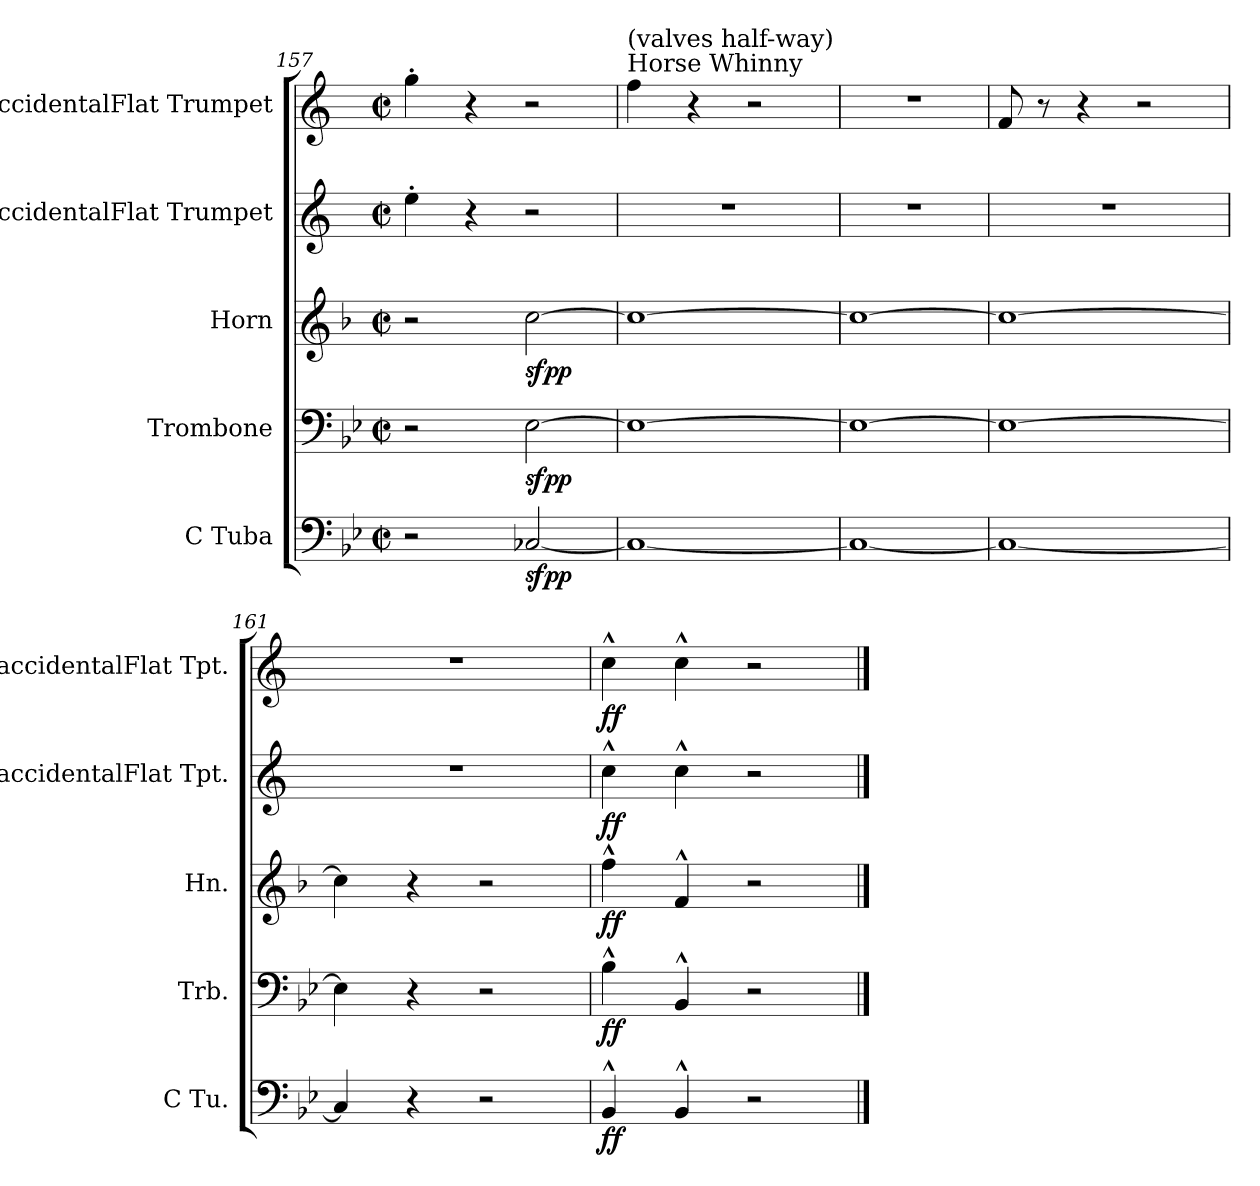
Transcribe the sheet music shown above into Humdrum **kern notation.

**kern	**dynam	**kern	**dynam	**kern	**dynam	**kern	**dynam	**kern	**dynam
*part5	*part5	*part4	*part4	*part3	*part3	*part2	*part2	*part1	*part1
*staff5	*staff5	*staff4	*staff4	*staff3	*staff3	*staff2	*staff2	*staff1	*staff1
*I"C Tuba	*	*I"Trombone	*	*I"Horn	*	*I"BaccidentalFlat Trumpet	*	*I"BaccidentalFlat Trumpet	*
*I'C Tu.	*	*I'Trb.	*	*I'Hn.	*	*I'BaccidentalFlat Tpt.	*	*I'BaccidentalFlat Tpt.	*
*clefF4	*	*clefF4	*	*clefG2	*	*clefG2	*	*clefG2	*
*	*	*	*	*ITrd4c7	*	*ITrd1c2	*	*ITrd1c2	*
*k[b-e-]	*	*k[b-e-]	*	*k[b-e-]	*	*k[b-e-]	*	*k[b-e-]	*
*M4/4	*	*M4/4	*	*M4/4	*	*M4/4	*	*M4/4	*
*met(c|)	*	*met(c|)	*	*met(c|)	*	*met(c|)	*	*met(c|)	*
=157	=157	=157	=157	=157	=157	=157	=157	=157	=157
2r	.	2r	.	2r	.	4dd'\	.	4ff'\	.
.	.	.	.	.	.	4r	.	4r	.
!	!LO:DY:b	!	!LO:DY:b	!	!LO:DY:b	!	!	!	!
[2C-X/	sfpp	[2E-\	sfpp	[2f\	sfpp	2r	.	2r	.
=158	=158	=158	=158	=158	=158	=158	=158	=158	=158
!	!	!	!	!	!	!	!	!LO:TX:a:t=Horse Whinny	!
!	!	!	!	!	!	!	!	!LO:TX:a:t=(valves half-way)	!
1C-_	.	1E-_	.	1f_	.	1r	.	4ee-\	.
.	.	.	.	.	.	.	.	4r	.
.	.	.	.	.	.	.	.	2r	.
=159	=159	=159	=159	=159	=159	=159	=159	=159	=159
1C-_	.	1E-_	.	1f_	.	1r	.	1r	.
=160	=160	=160	=160	=160	=160	=160	=160	=160	=160
1C-_	.	1E-_	.	1f_	.	1r	.	8e-/	.
.	.	.	.	.	.	.	.	8r	.
.	.	.	.	.	.	.	.	4r	.
.	.	.	.	.	.	.	.	2r	.
=161	=161	=161	=161	=161	=161	=161	=161	=161	=161
4C-/]	.	4E-\]	.	4f\]	.	1r	.	1r	.
4r	.	4r	.	4r	.	.	.	.	.
2r	.	2r	.	2r	.	.	.	.	.
!!LO:PB:g=z
=162	=162	=162	=162	=162	=162	=162	=162	=162	=162
!	!LO:DY:b	!	!LO:DY:b	!	!LO:DY:b	!	!LO:DY:b	!	!LO:DY:b
4BB-^^/	ff	4B-^^\	ff	4b-^^\	ff	4b-^^\	ff	4b-^^\	ff
4BB-^^/	.	4BB-^^/	.	4B-^^/	.	4b-^^\	.	4b-^^\	.
2r	.	2r	.	2r	.	2r	.	2r	.
==	==	==	==	==	==	==	==	==	==
*-	*-	*-	*-	*-	*-	*-	*-	*-	*-
